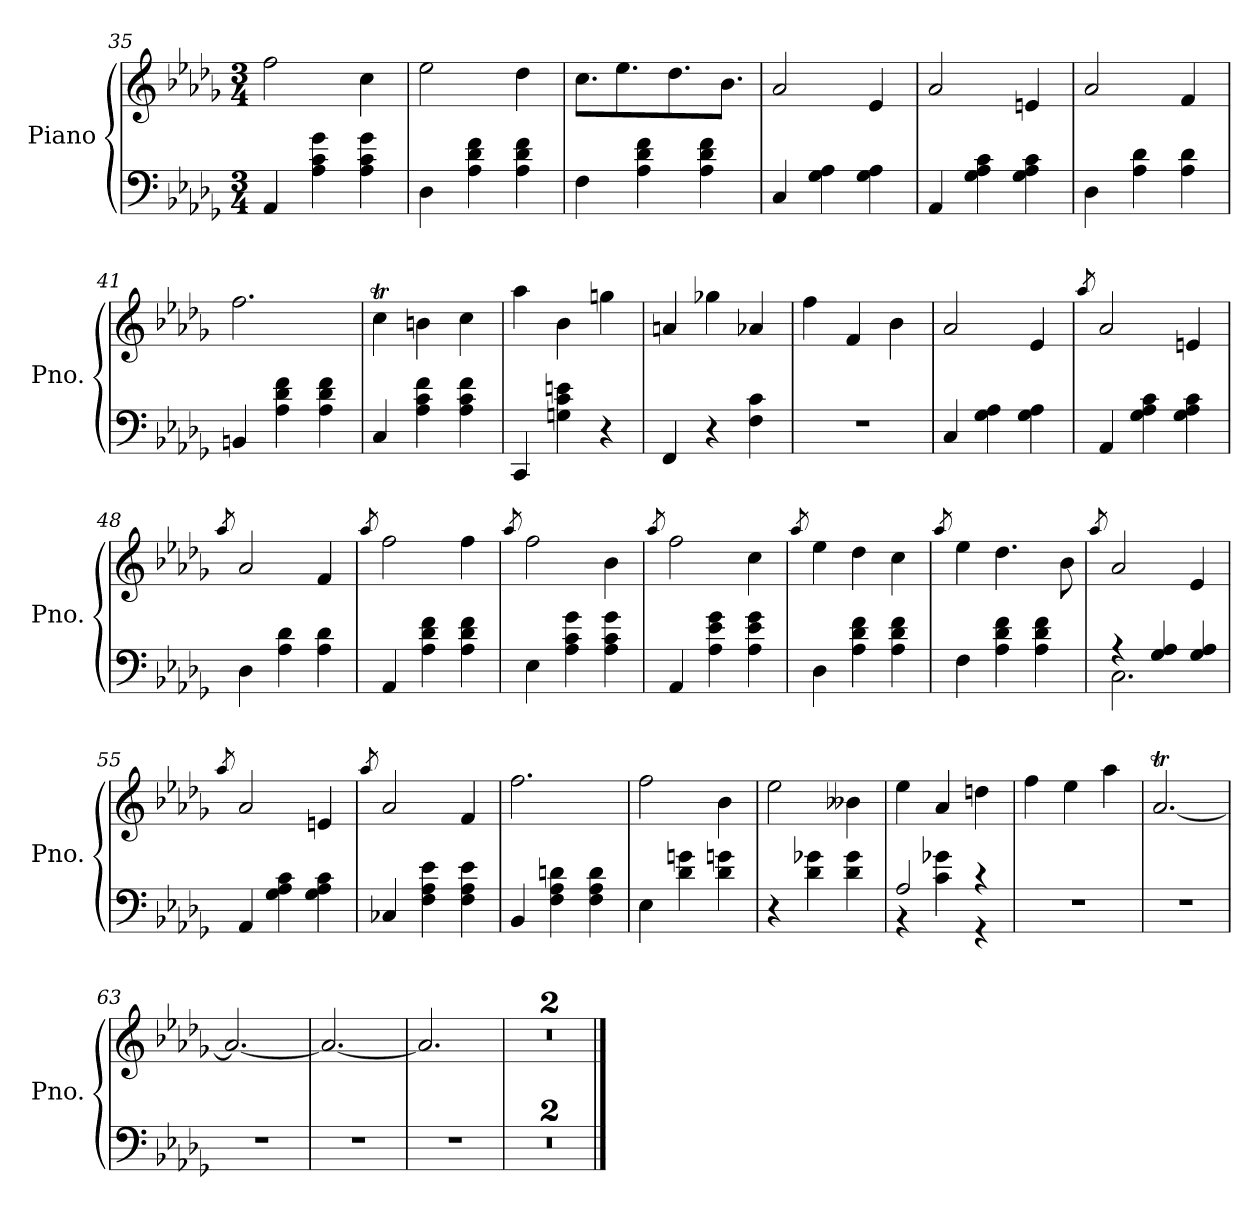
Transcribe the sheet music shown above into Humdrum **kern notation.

**kern	**kern
*part1	*part1
*staff2	*staff1
*I"Piano	*
*I'Pno.	*
*clefF4	*clefG2
*k[b-e-a-d-g-]	*k[b-e-a-d-g-]
*M3/4	*M3/4
=35	=35
4AA-/	2ff\
4A-\ 4c\ 4g-\	.
4A-\ 4c\ 4g-\	4cc\
=36	=36
4D-\	2ee-\
4A-\ 4d-\ 4f\	.
4A-\ 4d-\ 4f\	4dd-\
!!LO:LB:g=z
=37	=37
4F\	8.cc\L
.	8.ee-\
4A-\ 4d-\ 4f\	.
.	8.dd-\
4A-\ 4d-\ 4f\	.
.	8.b-\J
=38	=38
4C/	2a-/
4G-\ 4A-\	.
4G-\ 4A-\	4e-/
=39	=39
4AA-/	2a-/
4G-\ 4A-\ 4c\	.
4G-\ 4A-\ 4c\	4en/
=40	=40
4D-\	2a-/
4A-\ 4d-\	.
4A-\ 4d-\	4f/
=41	=41
4BBn/	2.ff\
4A-\ 4d-\ 4f\	.
4A-\ 4d-\ 4f\	.
=42	=42
4C/	4cct\
4A-\ 4c\ 4f\	4bn\
4A-\ 4c\ 4f\	4cc\
=43	=43
4CC/	4aa-\
4Gn\ 4c\ 4en\	4b-\
4r	4ggn\
=44	=44
4FF/	4an/
4r	4gg-X\
4F\ 4c\	4a-X/
!!LO:LB:g=z
=45	=45
2.r	4ff\
.	4f/
.	4b-\
=46	=46
4C/	2a-/
4G-\ 4A-\	.
4G-\ 4A-\	4e-/
=47	=47
.	8qaa-/
4AA-/	2a-/
4G-\ 4A-\ 4c\	.
4G-\ 4A-\ 4c\	4en/
=48	=48
.	8qaa-/
4D-\	2a-/
4A-\ 4d-\	.
4A-\ 4d-\	4f/
=49	=49
.	8qaa-/
4AA-/	2ff\
4A-\ 4d-\ 4f\	.
4A-\ 4d-\ 4f\	4ff\
=50	=50
.	8qaa-/
4E-\	2ff\
4A-\ 4c\ 4g-\	.
4A-\ 4c\ 4g-\	4b-\
=51	=51
.	8qaa-/
4AA-/	2ff\
4A-\ 4e-\ 4g-\	.
4A-\ 4e-\ 4g-\	4cc\
=52	=52
.	8qaa-/
4D-\	4ee-\
4A-\ 4d-\ 4f\	4dd-\
4A-\ 4d-\ 4f\	4cc\
!!LO:LB:g=z
=53	=53
.	8qaa-/
4F\	4ee-\
4A-\ 4d-\ 4f\	4.dd-\
4A-\ 4d-\ 4f\	.
.	8b-\
=54	=54
.	8qaa-/
*^	*
4r	2.C\	2a-/
4G-/ 4A-/	.	.
4G-/ 4A-/	.	4e-/
*v	*v	*
=55	=55
.	8qaa-/
4AA-/	2a-/
4G-\ 4A-\ 4c\	.
4G-\ 4A-\ 4c\	4en/
=56	=56
.	8qaa-/
4C-X/	2a-/
4F\ 4A-\ 4e-\	.
4F\ 4A-\ 4e-\	4f/
=57	=57
4BB-/	2.ff\
4F\ 4A-\ 4dn\	.
4F\ 4A-\ 4d\	.
=58	=58
4E-\	2ff\
4d-\ 4gn\	.
4d-\ 4gn\	4b-\
=59	=59
4r	2ee-\
4d-\ 4g-X\	.
4d-\ 4g-\	4b--X\
!!LO:LB:g=z
=60	=60
*^	*
2A-/	4r	4ee-\
.	4c\ 4g-X\	4a-/
4r	4r	4ddn\
*v	*v	*
=61	=61
2.r	4ff\
.	4ee-\
.	4aa-\
=62	=62
2.r	[2.a-T/
=63	=63
2.r	2.a-/_
=64	=64
2.r	2.a-/_
=65	=65
2.r	2.a-/]
=66	=66
2.r	2.r
=67	=67
2.r	2.r
==	==
*-	*-
